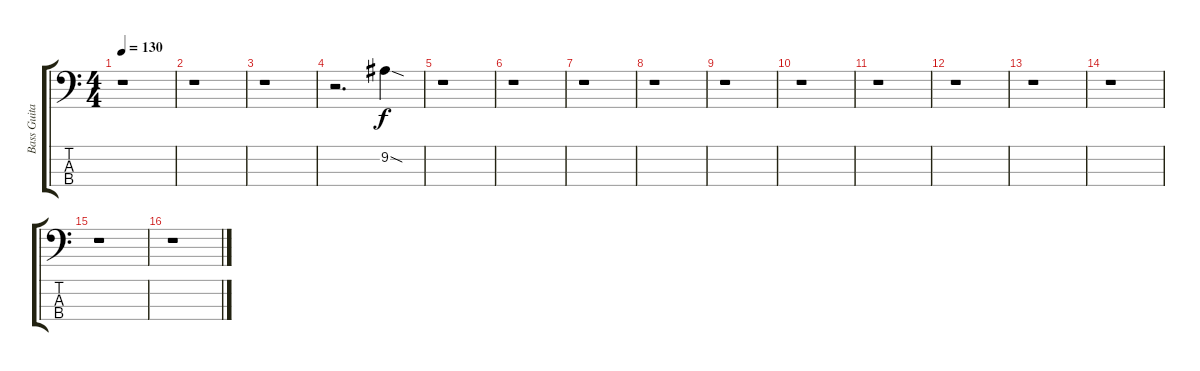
\track ("Bass Guitar - Intro" "Bass Guita") {instrument slapbass1}
\staff {score tabs}
\tuning (Gb2 Db2 Ab1 Eb1) {hide}
\ts (4 4)
\tempo 130
\clef f4
\ks c
r.1{dy f} |
r.1 |
r.1 |
r.2{d} 9.2{sod}.4 |
r.1 |
r.1 |
r.1 |
r.1 |
r.1 |
r.1 |
r.1 |
r.1 |
r.1 |
r.1 |
r.1 |
r.1
